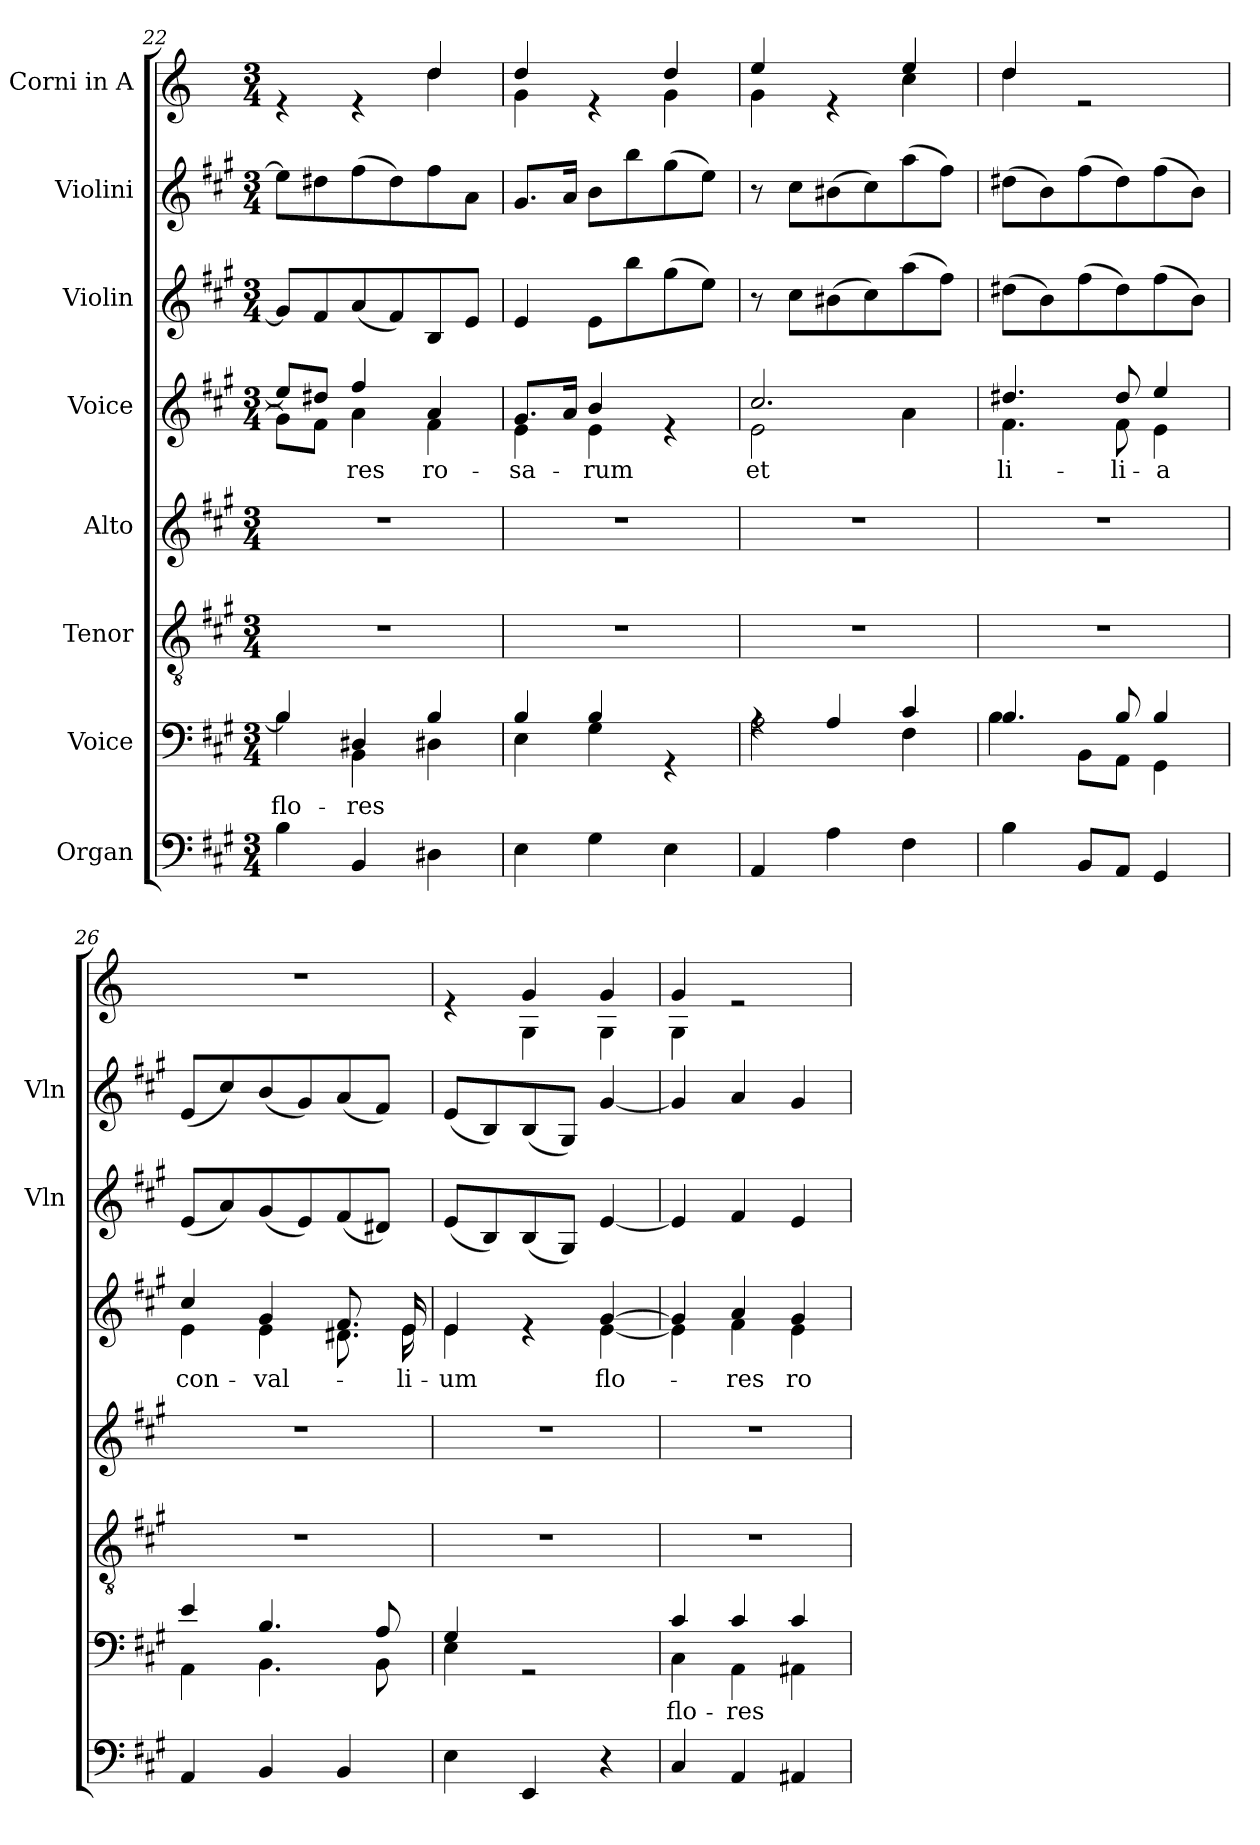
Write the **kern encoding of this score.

**kern	**kern	**text	**kern	**kern	**kern	**text	**kern	**kern	**kern
*part8	*part7	*part7	*part6	*part5	*part4	*part4	*part3	*part2	*part1
*staff8	*staff7	*staff7	*staff6	*staff5	*staff4	*staff4	*staff3	*staff2	*staff1
*I"Organ	*I"Voice	*	*I"Tenor	*I"Alto	*I"Voice	*	*I"Violin	*I"Violini	*I"Corni in A
*	*	*	*	*	*	*	*I'Vln	*I'Vln	*
*clefF4	*clefF4	*	*clefGv2	*clefG2	*clefG2	*	*clefG2	*clefG2	*clefG2
*	*	*	*	*	*	*	*	*	*ITrd2c3
*k[f#c#g#]	*k[f#c#g#]	*	*k[f#c#g#]	*k[f#c#g#]	*k[f#c#g#]	*	*k[f#c#g#]	*k[f#c#g#]	*k[f#c#g#]
*M3/4	*M3/4	*	*M3/4	*M3/4	*M3/4	*	*M3/4	*M3/4	*M3/4
=22	=22	=22	=22	=22	=22	=22	=22	=22	=22
!	!	!LO:LY:b	!	!	!	!	!	!	!
*	*^	*	*	*	*^	*	*	*	*^
4B\	4B/]	4B\	flo-	2.r	2.r	8ee/L]	8g#\L]	.	8g#/L]	8ee\L]	4re	2ryy
.	.	.	.	.	.	8dd#X/J	8f#\J	.	8f#/	8dd#X\	.	.
!	!	!	!LO:LY:b	!	!	!	!	!LO:LY:b	!	!	!	!
4BB/	4D#X/	4BB\	-res	.	.	4ff#/	4a\	-res	(8a/	(8ff#\	4re	.
.	.	.	.	.	.	.	.	.	8f#/)	8dd#\)	.	.
!	!	!	!	!	!	!	!	!LO:LY:b	!	!	!	!
4D#X\	4B/	4D#X\	.	.	.	4a/	4f#\	ro-	8B/	8ff#\	4b/	4b\
.	.	.	.	.	.	.	.	.	8e/J	8a\J	.	.
!!LO:LB:g=z	!!
=23	=23	=23	=23	=23	=23	=23	=23	=23	=23	=23	=23	=23
!	!	!	!	!	!	!	!	!LO:LY:b	!	!	!	!
4E\	4B/	4E\	.	2.r	2.r	8.g#/L	4e\	-sa-	4e/	8.g#/L	4b/	4e\
.	.	.	.	.	.	16a/Jk	.	.	.	16a/Jk	.	.
!	!	!	!	!	!	!	!	!LO:LY:b	!	!	!	!
4G#\	4B/	4G#\	.	.	.	4b/	4e\	-rum	8e\L	8b\L	4re	4ryy
.	.	.	.	.	.	.	.	.	8bb\	8bb\	.	.
4E\	4rGG	4ryy	.	.	.	4re	4ryy	.	(8gg#\	(8gg#\	4b/	4e\
.	.	.	.	.	.	.	.	.	8ee\J)	8ee\J)	.	.
=24	=24	=24	=24	=24	=24	=24	=24	=24	=24	=24	=24	=24
!	!	!	!	!	!	!	!	!LO:LY:b	!	!	!	!
4AA/	4rA	2A\	.	2.r	2.r	2.cc#/	2e\	et	8r	8r	4cc#/	4e\
.	.	.	.	.	.	.	.	.	8cc#\L	8cc#\L	.	.
4A\	4A/	.	.	.	.	.	.	.	(8b#X\	(8b#X\	4re	4ryy
.	.	.	.	.	.	.	.	.	8cc#\)	8cc#\)	.	.
4F#\	4c#/	4F#\	.	.	.	.	4a\	.	(8aa\	(8aa\	4cc#/	4a\
.	.	.	.	.	.	.	.	.	8ff#\J)	8ff#\J)	.	.
=25	=25	=25	=25	=25	=25	=25	=25	=25	=25	=25	=25	=25
!	!	!	!	!	!	!	!	!LO:LY:b	!	!	!	!
4B\	4.B/	4B\	.	2.r	2.r	4.dd#X/	4.f#\	li-	(8dd#X\L	(8dd#X\L	4b/	4b\
.	.	.	.	.	.	.	.	.	8b\)	8b\)	.	.
8BB/L	.	8BB\L	.	.	.	.	.	.	(8ff#\	(8ff#\	2re	2ryy
!	!	!	!	!	!	!	!	!LO:LY:b	!	!	!	!
8AA/J	8B/	8AA\J	.	.	.	8dd#/	8f#\	-li-	8dd#\)	8dd#\)	.	.
!	!	!	!	!	!	!	!	!LO:LY:b	!	!	!	!
4GG#/	4B/	4GG#\	.	.	.	4ee/	4e\	-a	(8ff#\	(8ff#\	.	.
.	.	.	.	.	.	.	.	.	8b\J)	8b\J)	.	.
*	*	*	*	*	*	*	*	*	*	*	*v	*v
=26	=26	=26	=26	=26	=26	=26	=26	=26	=26	=26	=26
!	!	!	!	!	!	!	!	!LO:LY:b	!	!	!
4AA/	4e/	4AA\	.	2.r	2.r	4cc#/	4e\	con-	(8e/L	(8e/L	2.r
.	.	.	.	.	.	.	.	.	8a/)	8cc#/)	.
!	!	!	!	!	!	!	!	!LO:LY:b	!	!	!
4BB/	4.B/	4.BB\	.	.	.	4g#/	4e\	-val-	(8g#/	(8b/	.
.	.	.	.	.	.	.	.	.	8e/)	8g#/)	.
4BB/	.	.	.	.	.	8.f#/	8.d#X\	.	(8f#/	(8a/	.
.	8A/	8BB\	.	.	.	.	.	.	8d#X/J)	8f#/J)	.
!	!	!	!	!	!	!	!	!LO:LY:b	!	!	!
.	.	.	.	.	.	16e/	16e\	-li-	.	.	.
=27	=27	=27	=27	=27	=27	=27	=27	=27	=27	=27	=27
!	!	!	!	!	!	!	!	!LO:LY:b	!	!	!
*	*	*	*	*	*	*	*	*	*	*	*^
4E\	4G#/	4E\	.	2.r	2.r	4e/	4e\	-um	(8e/L	(8e/L	4re	4ryy
.	.	.	.	.	.	.	.	.	8B/)	8B/)	.	.
4EE/	2rGG	2ryy	.	.	.	4re	4ryy	.	(8B/	(8B/	4e/	4E\
.	.	.	.	.	.	.	.	.	8G#/J)	8G#/J)	.	.
!	!	!	!	!	!	!	!	!LO:LY:b	!	!	!	!
4r	.	.	.	.	.	[4g#/	[4e\	flo-	[4e/	[4g#/	4e/	4E\
=28	=28	=28	=28	=28	=28	=28	=28	=28	=28	=28	=28	=28
!	!	!	!LO:LY:b	!	!	!	!	!	!	!	!	!
4C#/	4c#/	4C#\	flo-	2.r	2.r	4g#/]	4e\]	.	4e/]	4g#/]	4e/	4E\
!	!	!	!LO:LY:b	!	!	!	!	!LO:LY:b	!	!	!	!
4AA/	4c#/	4AA\	-res	.	.	4a/	4f#\	-res	4f#/	4a/	2re	2ryy
!	!	!	!	!	!	!	!	!LO:LY:b	!	!	!	!
4AA#X/	4c#/	4AA#X\	.	.	.	4g#/	4e\	ro-	4e/	4g#/	.	.
*	*v	*v	*	*	*	*v	*v	*	*	*	*v	*v
=	=	=	=	=	=	=	=	=	=
*-	*-	*-	*-	*-	*-	*-	*-	*-	*-
